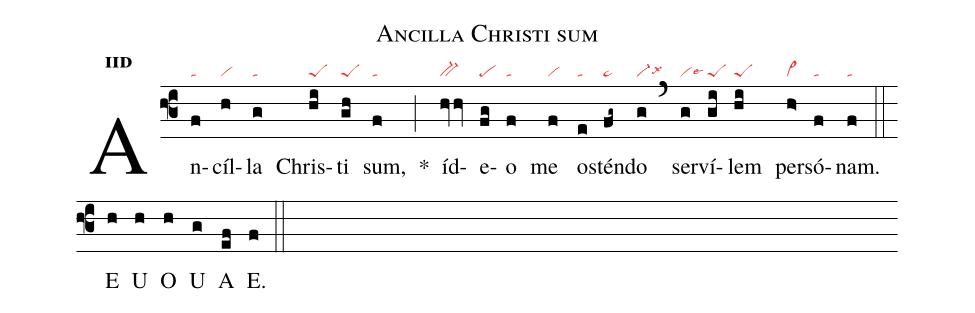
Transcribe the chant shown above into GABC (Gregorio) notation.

name:Ancilla Christi sum;
office-part:an;
mode:2d;
nabc-lines:1;
%%
initial-style: 1;
name: Ancilla Christi sum;
mode:1;
office-part: Antiphona;
annotation: Ant.;
annotation: ii d;
nabc-lines:1;
%%
(f3) An(f|ta)cíl(h|vi)la(g|ta) Chris(hi|peS)ti(gh|peS) sum,(f|ta) <sp>*</sp>(;) íd(hvhv|bv-)e(fg|pe)o(f|ta) me(f|vi) os(e|ta)tén(fg~|pe~)do(g|vi-lsx6) (`) ser(g|vilse6)ví(gi|peS)lem(hi|peS) per(h>|vi>)só(f|ta)nam.(f|ta) (::)
<eu> E(h) U(h) O(h) U(g) A(ef) E.(f) </eu>(::)
